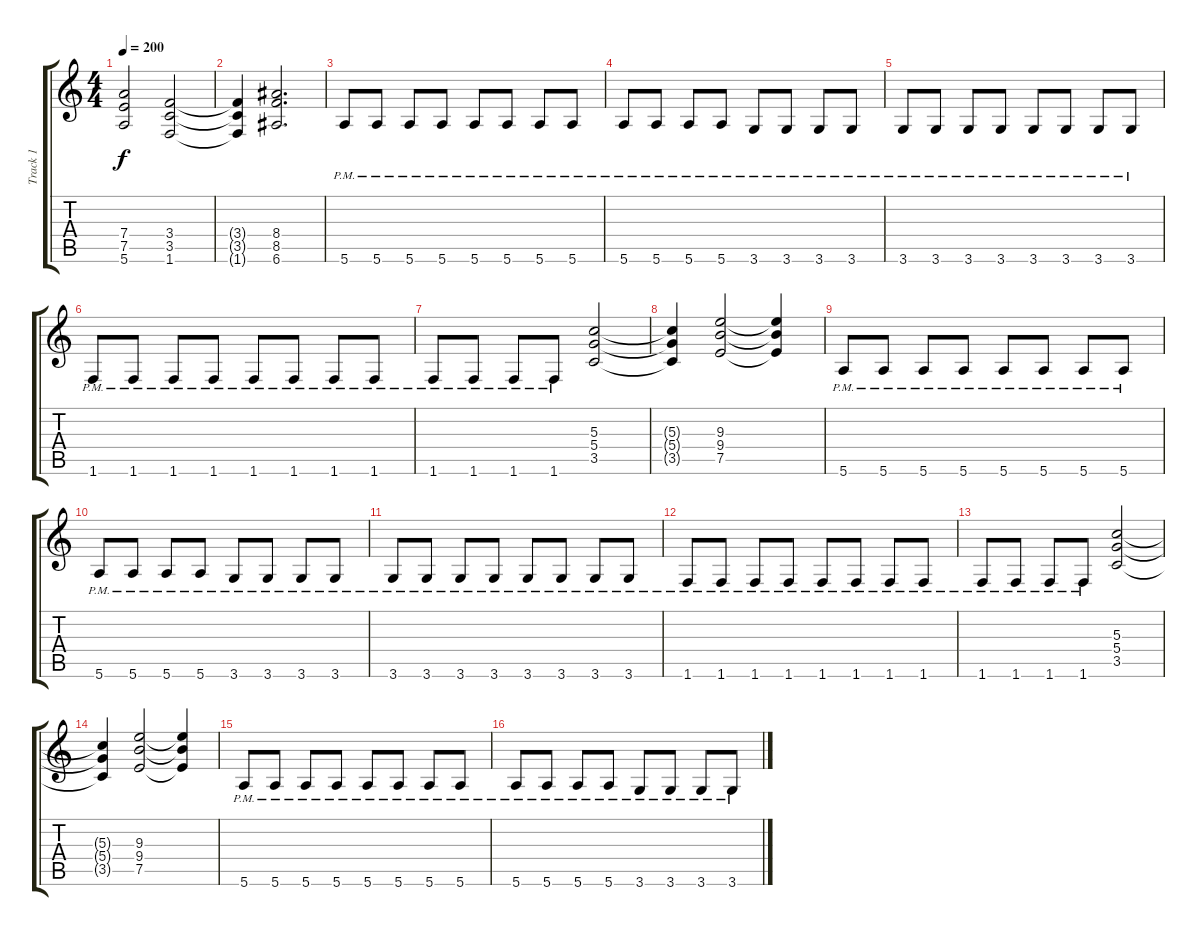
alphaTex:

\track ("Track 1" "Track 1") {instrument distortionguitar}
\staff {score tabs}
\tuning (E4 B3 G3 D3 A2 E2) {hide}
\ts (4 4)
\tempo 200
\clef g2
\ks c
(7.4{t} 7.5{t} 5.6{t}).2{dy f} (3.4 3.5 1.6).2 |
(3.4{t} 3.5{t} 1.6{t}).4 (8.4 8.5 6.6).2{d} |
5.6{pm}.8 5.6{pm}.8 5.6{pm}.8 5.6{pm}.8 5.6{pm}.8 5.6{pm}.8 5.6{pm}.8 5.6{pm}.8 |
5.6{pm}.8 5.6{pm}.8 5.6{pm}.8 5.6{pm}.8 3.6{pm}.8 3.6{pm}.8 3.6{pm}.8 3.6{pm}.8 |
3.6{pm}.8 3.6{pm}.8 3.6{pm}.8 3.6{pm}.8 3.6{pm}.8 3.6{pm}.8 3.6{pm}.8 3.6{pm}.8 |
1.6{pm}.8 1.6{pm}.8 1.6{pm}.8 1.6{pm}.8 1.6{pm}.8 1.6{pm}.8 1.6{pm}.8 1.6{pm}.8 |
1.6{pm}.8 1.6{pm}.8 1.6{pm}.8 1.6{pm}.8 (5.3 5.4 3.5).2 |
(5.3{t} 5.4{t} 3.5{t}).4 (9.3 9.4 7.5).2 (9.3{t} 9.4{t} 7.5{t}).4 |
5.6{pm}.8 5.6{pm}.8 5.6{pm}.8 5.6{pm}.8 5.6{pm}.8 5.6{pm}.8 5.6{pm}.8 5.6{pm}.8 |
5.6{pm}.8 5.6{pm}.8 5.6{pm}.8 5.6{pm}.8 3.6{pm}.8 3.6{pm}.8 3.6{pm}.8 3.6{pm}.8 |
3.6{pm}.8 3.6{pm}.8 3.6{pm}.8 3.6{pm}.8 3.6{pm}.8 3.6{pm}.8 3.6{pm}.8 3.6{pm}.8 |
1.6{pm}.8 1.6{pm}.8 1.6{pm}.8 1.6{pm}.8 1.6{pm}.8 1.6{pm}.8 1.6{pm}.8 1.6{pm}.8 |
1.6{pm}.8 1.6{pm}.8 1.6{pm}.8 1.6{pm}.8 (5.3 5.4 3.5).2 |
(5.3{t} 5.4{t} 3.5{t}).4 (9.3 9.4 7.5).2 (9.3{t} 9.4{t} 7.5{t}).4 |
5.6{pm}.8 5.6{pm}.8 5.6{pm}.8 5.6{pm}.8 5.6{pm}.8 5.6{pm}.8 5.6{pm}.8 5.6{pm}.8 |
5.6{pm}.8 5.6{pm}.8 5.6{pm}.8 5.6{pm}.8 3.6{pm}.8 3.6{pm}.8 3.6{pm}.8 3.6{pm}.8
